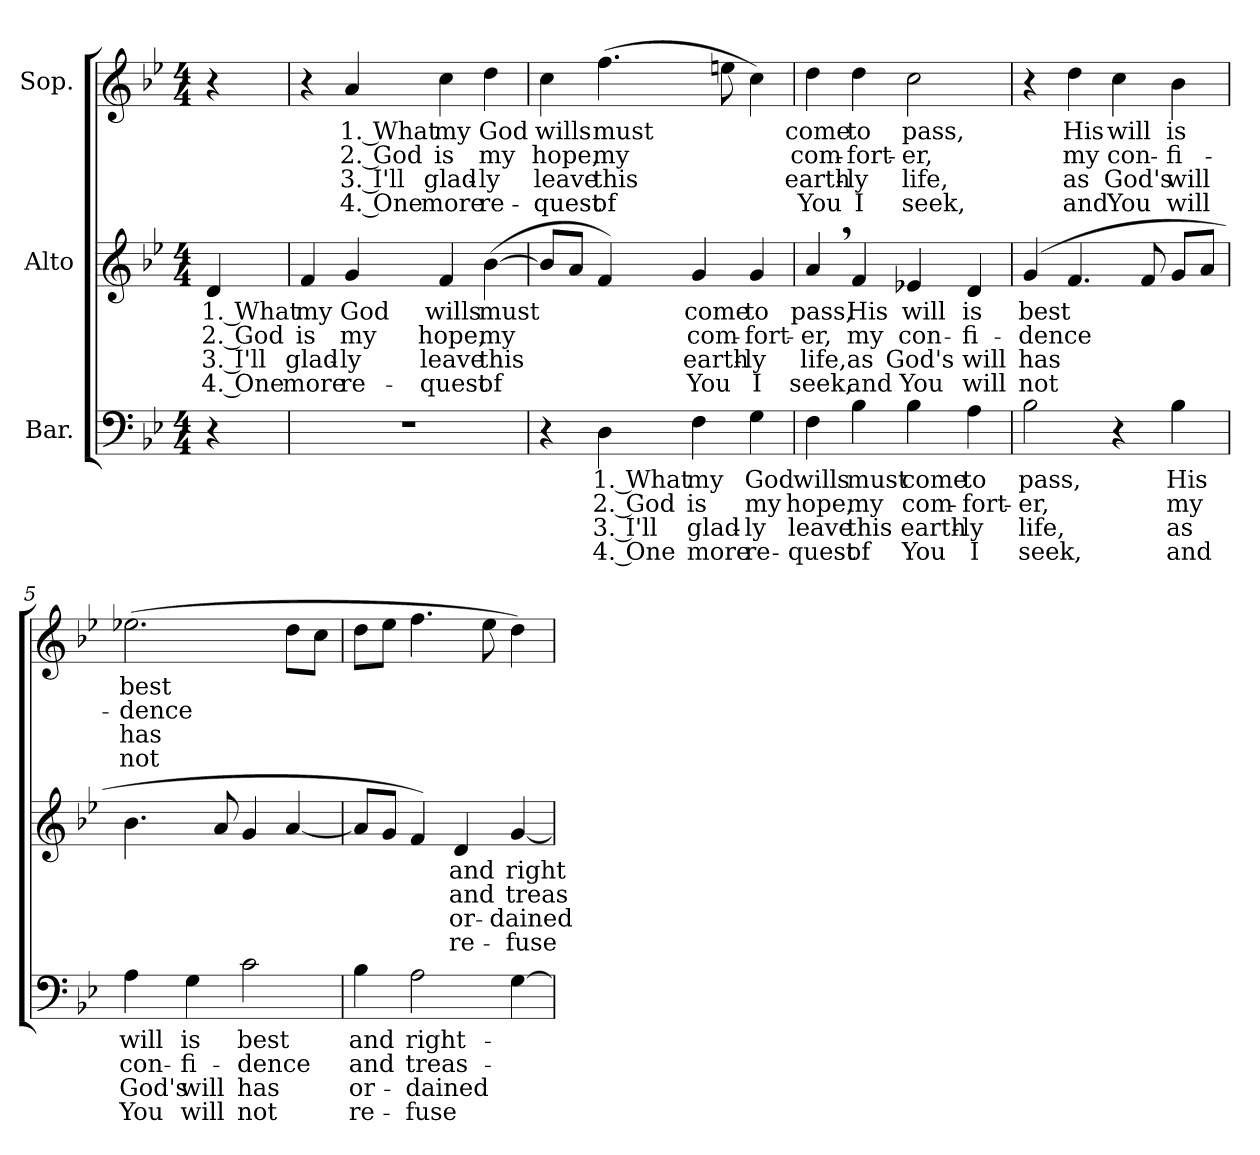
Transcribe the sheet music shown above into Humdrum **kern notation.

**kern	**text	**text	**text	**text	**kern	**text	**text	**text	**text	**kern	**text	**text	**text	**text
*part3	*part3	*part3	*part3	*part3	*part2	*part2	*part2	*part2	*part2	*part1	*part1	*part1	*part1	*part1
*staff3	*staff3	*staff3	*staff3	*staff3	*staff2	*staff2	*staff2	*staff2	*staff2	*staff1	*staff1	*staff1	*staff1	*staff1
*I"Bar.	*	*	*	*	*I"Alto	*	*	*	*	*I"Sop.	*	*	*	*
*clefF4	*	*	*	*	*clefG2	*	*	*	*	*clefG2	*	*	*	*
*k[b-e-]	*	*	*	*	*k[b-e-]	*	*	*	*	*k[b-e-]	*	*	*	*
*g:	*	*	*	*	*g:	*	*	*	*	*g:	*	*	*	*
*M4/4	*	*	*	*	*M4/4	*	*	*	*	*M4/4	*	*	*	*
=	=	=	=	=	=	=	=	=	=	=	=	=	=	=
!	!	!	!	!	!	!LO:LY:b	!LO:LY:b	!LO:LY:b	!LO:LY:b	!	!	!	!	!
4r	.	.	.	.	4d/	1. What	2. God	3. I'll	4. One	4r	.	.	.	.
=1	=1	=1	=1	=1	=1	=1	=1	=1	=1	=1	=1	=1	=1	=1
!	!	!	!	!	!	!LO:LY:b	!LO:LY:b	!LO:LY:b	!LO:LY:b	!	!	!	!	!
1r	.	.	.	.	4f/	my	is	glad-	more	4r	.	.	.	.
!	!	!	!	!	!	!LO:LY:b	!LO:LY:b	!LO:LY:b	!LO:LY:b	!	!	!	!	!
!	!	!	!	!	!	!	!	!	!	!	!LO:LY:b	!LO:LY:b	!LO:LY:b	!LO:LY:b
.	.	.	.	.	4g/	God	my	-ly	re-	4a/	1. What	2. God	3. I'll	4. One
!	!	!	!	!	!	!LO:LY:b	!LO:LY:b	!LO:LY:b	!LO:LY:b	!	!	!	!	!
!	!	!	!	!	!	!	!	!	!	!	!LO:LY:b	!LO:LY:b	!LO:LY:b	!LO:LY:b
.	.	.	.	.	4f/	wills	hope,	leave	-quest	4cc\	my	is	glad-	more
!	!	!	!	!	!	!LO:LY:b	!LO:LY:b	!LO:LY:b	!LO:LY:b	!	!	!	!	!
!	!	!	!	!	!	!	!	!	!	!	!LO:LY:b	!LO:LY:b	!LO:LY:b	!LO:LY:b
.	.	.	.	.	(>[4b-\	must	my	this	of	4dd\	God	my	-ly	re-
=2	=2	=2	=2	=2	=2	=2	=2	=2	=2	=2	=2	=2	=2	=2
!	!	!	!	!	!	!	!	!	!	!	!LO:LY:b	!LO:LY:b	!LO:LY:b	!LO:LY:b
4r	.	.	.	.	8b-/L]	.	.	.	.	4cc\	wills	hope,	leave	-quest
.	.	.	.	.	8a/J	.	.	.	.	.	.	.	.	.
!	!LO:LY:b	!LO:LY:b	!LO:LY:b	!LO:LY:b	!	!	!	!	!	!	!	!	!	!
!	!	!	!	!	!	!	!	!	!	!	!LO:LY:b	!LO:LY:b	!LO:LY:b	!LO:LY:b
4D\	1. What	2. God	3. I'll	4. One	4f/)	.	.	.	.	(>4.ff\	must	my	this	of
!	!LO:LY:b	!LO:LY:b	!LO:LY:b	!LO:LY:b	!	!	!	!	!	!	!	!	!	!
!	!	!	!	!	!	!LO:LY:b	!LO:LY:b	!LO:LY:b	!LO:LY:b	!	!	!	!	!
4F\	my	is	glad-	more	4g/	come	com-	earth-	You	.	.	.	.	.
.	.	.	.	.	.	.	.	.	.	8een\	.	.	.	.
!	!LO:LY:b	!LO:LY:b	!LO:LY:b	!LO:LY:b	!	!	!	!	!	!	!	!	!	!
!	!	!	!	!	!	!LO:LY:b	!LO:LY:b	!LO:LY:b	!LO:LY:b	!	!	!	!	!
4G\	God	my	-ly	re-	4g/	to	-fort-	-ly	I	4cc\)	.	.	.	.
=3	=3	=3	=3	=3	=3	=3	=3	=3	=3	=3	=3	=3	=3	=3
!	!LO:LY:b	!LO:LY:b	!LO:LY:b	!LO:LY:b	!	!	!	!	!	!	!	!	!	!
!	!	!	!	!	!	!LO:LY:b	!LO:LY:b	!LO:LY:b	!LO:LY:b	!	!	!	!	!
!	!	!	!	!	!	!	!	!	!	!	!LO:LY:b	!LO:LY:b	!LO:LY:b	!LO:LY:b
4F\	wills	hope,	leave	-quest	4a,>/	pass,	-er,	life,	seek,	4dd\	come	com-	earth-	You
!	!LO:LY:b	!LO:LY:b	!LO:LY:b	!LO:LY:b	!	!	!	!	!	!	!	!	!	!
!	!	!	!	!	!	!LO:LY:b	!LO:LY:b	!LO:LY:b	!LO:LY:b	!	!	!	!	!
!	!	!	!	!	!	!	!	!	!	!	!LO:LY:b	!LO:LY:b	!LO:LY:b	!LO:LY:b
4B-\	must	my	this	of	4f/	His	my	as	and	4dd\	to	-fort-	-ly	I
!	!LO:LY:b	!LO:LY:b	!LO:LY:b	!LO:LY:b	!	!	!	!	!	!	!	!	!	!
!	!	!	!	!	!	!LO:LY:b	!LO:LY:b	!LO:LY:b	!LO:LY:b	!	!	!	!	!
!	!	!	!	!	!	!	!	!	!	!	!LO:LY:b	!LO:LY:b	!LO:LY:b	!LO:LY:b
4B-\	come	com-	earth-	You	4e-X/	will	con-	God's	You	2cc\	pass,	-er,	life,	seek,
!	!LO:LY:b	!LO:LY:b	!LO:LY:b	!LO:LY:b	!	!	!	!	!	!	!	!	!	!
!	!	!	!	!	!	!LO:LY:b	!LO:LY:b	!LO:LY:b	!LO:LY:b	!	!	!	!	!
4A\	to	-fort-	-ly	I	4d/	is	-fi-	will	will	.	.	.	.	.
!!LO:LB:g=z
=4	=4	=4	=4	=4	=4	=4	=4	=4	=4	=4	=4	=4	=4	=4
!	!LO:LY:b	!LO:LY:b	!LO:LY:b	!LO:LY:b	!	!	!	!	!	!	!	!	!	!
!	!	!	!	!	!	!LO:LY:b	!LO:LY:b	!LO:LY:b	!LO:LY:b	!	!	!	!	!
2B-\	pass,	-er,	life,	seek,	(>4g/	best	-dence	has	not	4r	.	.	.	.
!	!	!	!	!	!	!	!	!	!	!	!LO:LY:b	!LO:LY:b	!LO:LY:b	!LO:LY:b
.	.	.	.	.	4.f/	.	.	.	.	4dd\	His	my	as	and
!	!	!	!	!	!	!	!	!	!	!	!LO:LY:b	!LO:LY:b	!LO:LY:b	!LO:LY:b
4r	.	.	.	.	.	.	.	.	.	4cc\	will	con-	God's	You
.	.	.	.	.	8f/	.	.	.	.	.	.	.	.	.
!	!LO:LY:b	!LO:LY:b	!LO:LY:b	!LO:LY:b	!	!	!	!	!	!	!	!	!	!
!	!	!	!	!	!	!	!	!	!	!	!LO:LY:b	!LO:LY:b	!LO:LY:b	!LO:LY:b
4B-\	His	my	as	and	8g/L	.	.	.	.	4b-\	is	-fi-	will	will
.	.	.	.	.	8a/J	.	.	.	.	.	.	.	.	.
=5	=5	=5	=5	=5	=5	=5	=5	=5	=5	=5	=5	=5	=5	=5
!	!LO:LY:b	!LO:LY:b	!LO:LY:b	!LO:LY:b	!	!	!	!	!	!	!	!	!	!
!	!	!	!	!	!	!	!	!	!	!	!LO:LY:b	!LO:LY:b	!LO:LY:b	!LO:LY:b
4A\	will	con-	God's	You	4.b-\	.	.	.	.	(>2.ee-X\	best	-dence	has	not
!	!LO:LY:b	!LO:LY:b	!LO:LY:b	!LO:LY:b	!	!	!	!	!	!	!	!	!	!
4G\	is	-fi-	will	will	.	.	.	.	.	.	.	.	.	.
.	.	.	.	.	8a/	.	.	.	.	.	.	.	.	.
!	!LO:LY:b	!LO:LY:b	!LO:LY:b	!LO:LY:b	!	!	!	!	!	!	!	!	!	!
2c\	best	-dence	has	not	4g/	.	.	.	.	.	.	.	.	.
.	.	.	.	.	[4a/	.	.	.	.	8dd\L	.	.	.	.
.	.	.	.	.	.	.	.	.	.	8cc\J	.	.	.	.
=6	=6	=6	=6	=6	=6	=6	=6	=6	=6	=6	=6	=6	=6	=6
!	!LO:LY:b	!LO:LY:b	!LO:LY:b	!LO:LY:b	!	!	!	!	!	!	!	!	!	!
4B-\	and	and	or-	re-	8a/L]	.	.	.	.	8dd\L	.	.	.	.
.	.	.	.	.	8g/J	.	.	.	.	8ee-\J	.	.	.	.
!	!LO:LY:b	!LO:LY:b	!LO:LY:b	!LO:LY:b	!	!	!	!	!	!	!	!	!	!
2A\	right-	treas-	-dained	-fuse	4f/)	.	.	.	.	4.ff\	.	.	.	.
!	!	!	!	!	!	!LO:LY:b	!LO:LY:b	!LO:LY:b	!LO:LY:b	!	!	!	!	!
.	.	.	.	.	4d/	and	and	or-	re-	.	.	.	.	.
.	.	.	.	.	.	.	.	.	.	8ee-\	.	.	.	.
!	!	!	!	!	!	!LO:LY:b	!LO:LY:b	!LO:LY:b	!LO:LY:b	!	!	!	!	!
[4G\	.	.	.	.	[4g/	right-	treas-	-dained	-fuse	4dd\)	.	.	.	.
=	=	=	=	=	=	=	=	=	=	=	=	=	=	=
*-	*-	*-	*-	*-	*-	*-	*-	*-	*-	*-	*-	*-	*-	*-
